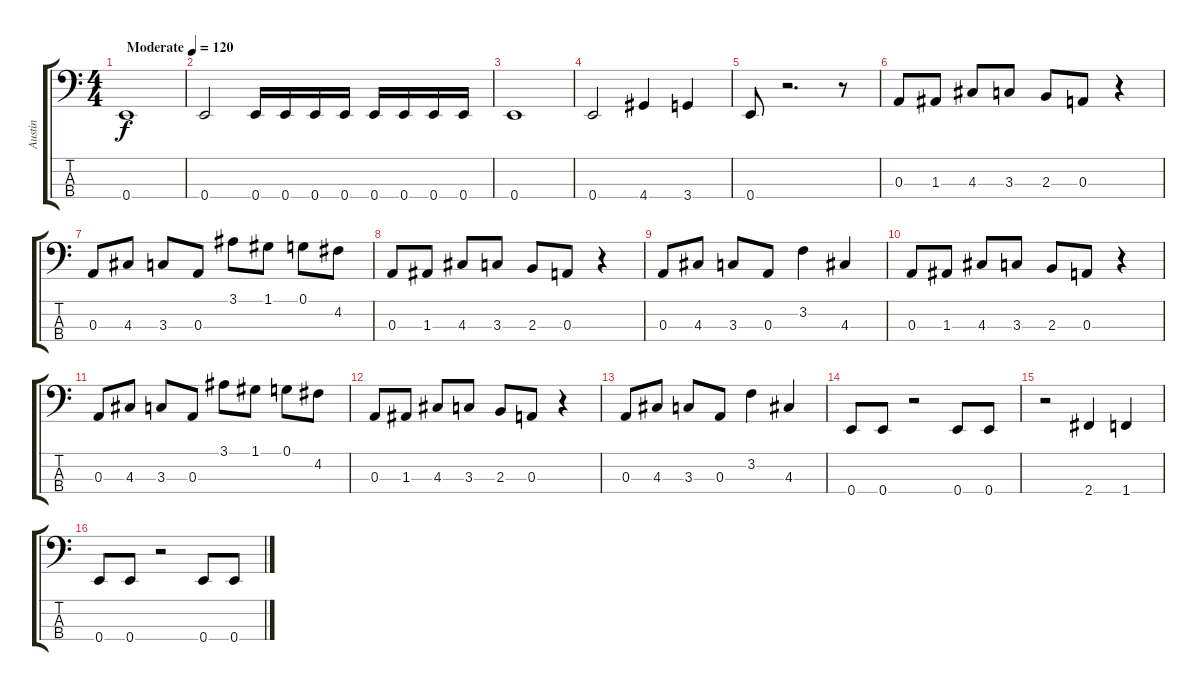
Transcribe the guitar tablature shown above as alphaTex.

\track ("Austin" "Austin") {instrument electricbasspick}
\staff {score tabs}
\tuning (G2 D2 A1 E1) {hide}
\ts (4 4)
\tempo (120 "Moderate")
\clef f4
\ks c
0.4.1{dy f instrument electricbasspick} |
0.4.2 0.4.16 0.4.16 0.4.16 0.4.16 0.4.16 0.4.16 0.4.16 0.4.16 |
0.4.1 |
0.4.2 4.4.4 3.4.4 |
0.4.8 r.2{d} r.8 |
0.3.8 1.3.8 4.3.8 3.3.8 2.3.8 0.3.8 r.4 |
0.3.8 4.3.8 3.3.8 0.3.8 3.1.8 1.1.8 0.1.8 4.2.8 |
0.3.8 1.3.8 4.3.8 3.3.8 2.3.8 0.3.8 r.4 |
0.3.8 4.3.8 3.3.8 0.3.8 3.2.4 4.3.4 |
0.3.8 1.3.8 4.3.8 3.3.8 2.3.8 0.3.8 r.4 |
0.3.8 4.3.8 3.3.8 0.3.8 3.1.8 1.1.8 0.1.8 4.2.8 |
0.3.8 1.3.8 4.3.8 3.3.8 2.3.8 0.3.8 r.4 |
0.3.8 4.3.8 3.3.8 0.3.8 3.2.4 4.3.4 |
0.4.8 0.4.8 r.2 0.4.8 0.4.8 |
r.2 2.4.4 1.4.4 |
0.4.8 0.4.8 r.2 0.4.8 0.4.8
